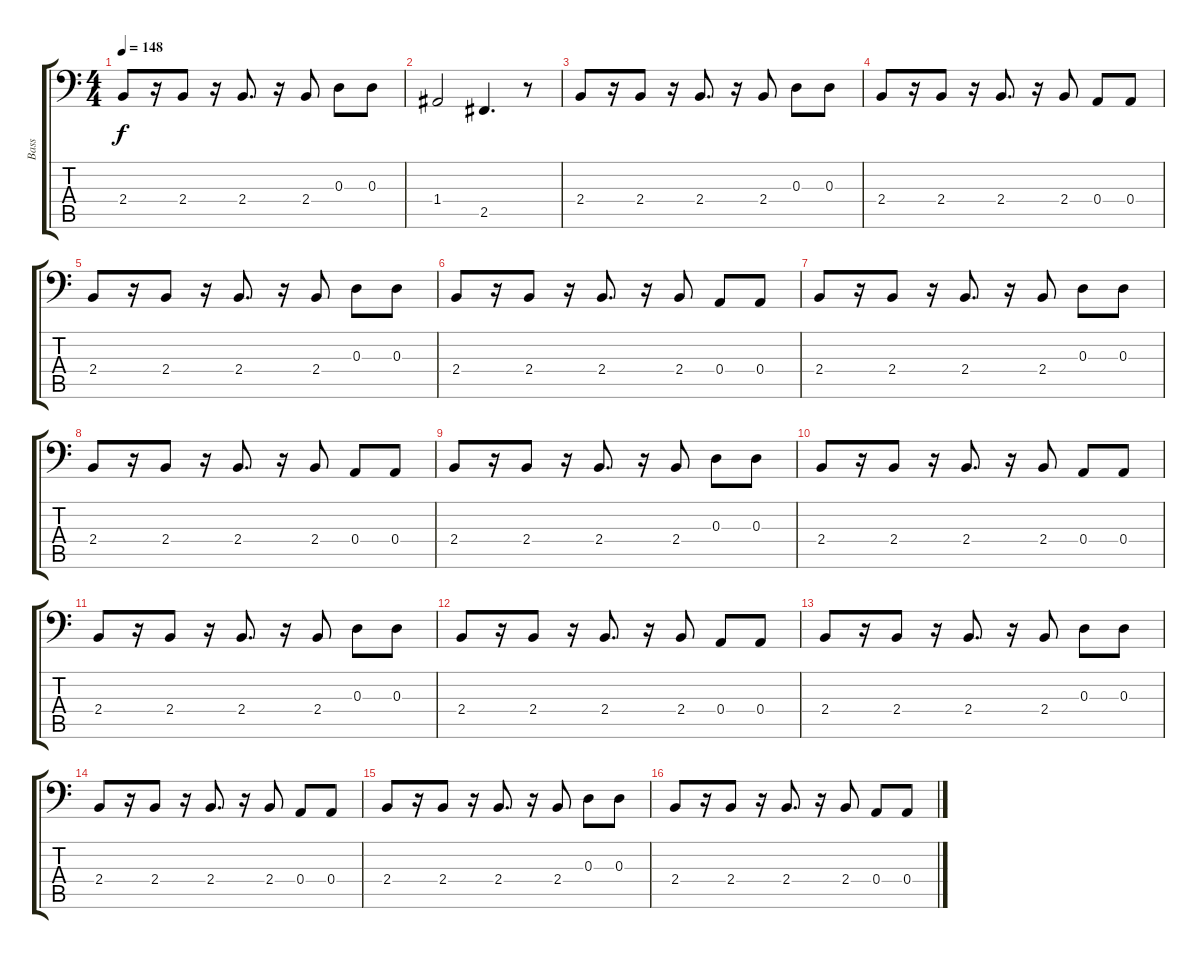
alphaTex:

\track ("Bass" "Bass") {instrument fretlessbass}
\staff {score tabs}
\tuning (C3 G2 D2 A1 E1 B0) {hide}
\ts (4 4)
\tempo 148
\clef f4
\ks c
2.4.8{dy f} r.16 2.4.8 r.16 2.4.8{d} r.16 2.4.8 0.3.8 0.3.8 |
1.4.2 2.5.4{d} r.8 |
2.4.8 r.16 2.4.8 r.16 2.4.8{d} r.16 2.4.8 0.3.8 0.3.8 |
2.4.8 r.16 2.4.8 r.16 2.4.8{d} r.16 2.4.8 0.4.8 0.4.8 |
2.4.8 r.16 2.4.8 r.16 2.4.8{d} r.16 2.4.8 0.3.8 0.3.8 |
2.4.8 r.16 2.4.8 r.16 2.4.8{d} r.16 2.4.8 0.4.8 0.4.8 |
2.4.8 r.16 2.4.8 r.16 2.4.8{d} r.16 2.4.8 0.3.8 0.3.8 |
2.4.8 r.16 2.4.8 r.16 2.4.8{d} r.16 2.4.8 0.4.8 0.4.8 |
2.4.8 r.16 2.4.8 r.16 2.4.8{d} r.16 2.4.8 0.3.8 0.3.8 |
2.4.8 r.16 2.4.8 r.16 2.4.8{d} r.16 2.4.8 0.4.8 0.4.8 |
2.4.8 r.16 2.4.8 r.16 2.4.8{d} r.16 2.4.8 0.3.8 0.3.8 |
2.4.8 r.16 2.4.8 r.16 2.4.8{d} r.16 2.4.8 0.4.8 0.4.8 |
2.4.8 r.16 2.4.8 r.16 2.4.8{d} r.16 2.4.8 0.3.8 0.3.8 |
2.4.8 r.16 2.4.8 r.16 2.4.8{d} r.16 2.4.8 0.4.8 0.4.8 |
2.4.8 r.16 2.4.8 r.16 2.4.8{d} r.16 2.4.8 0.3.8 0.3.8 |
2.4.8 r.16 2.4.8 r.16 2.4.8{d} r.16 2.4.8 0.4.8 0.4.8
